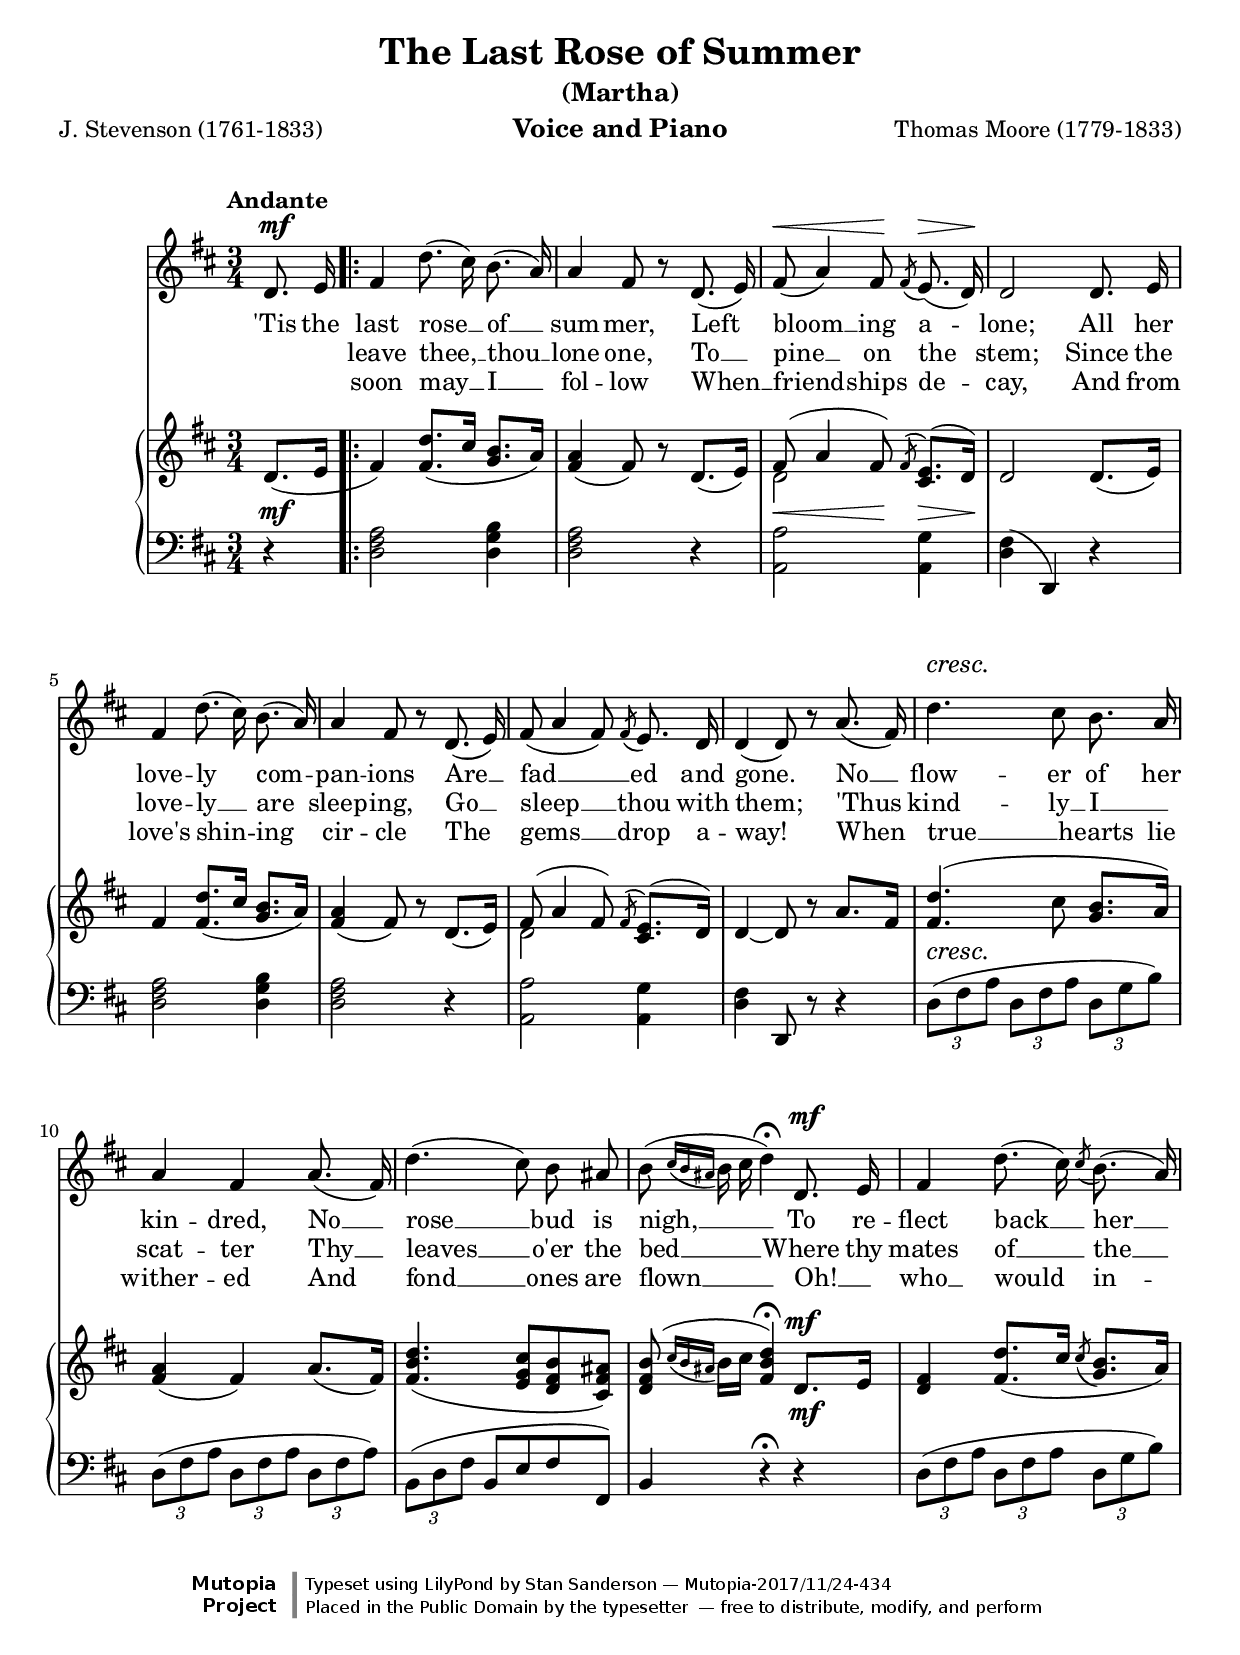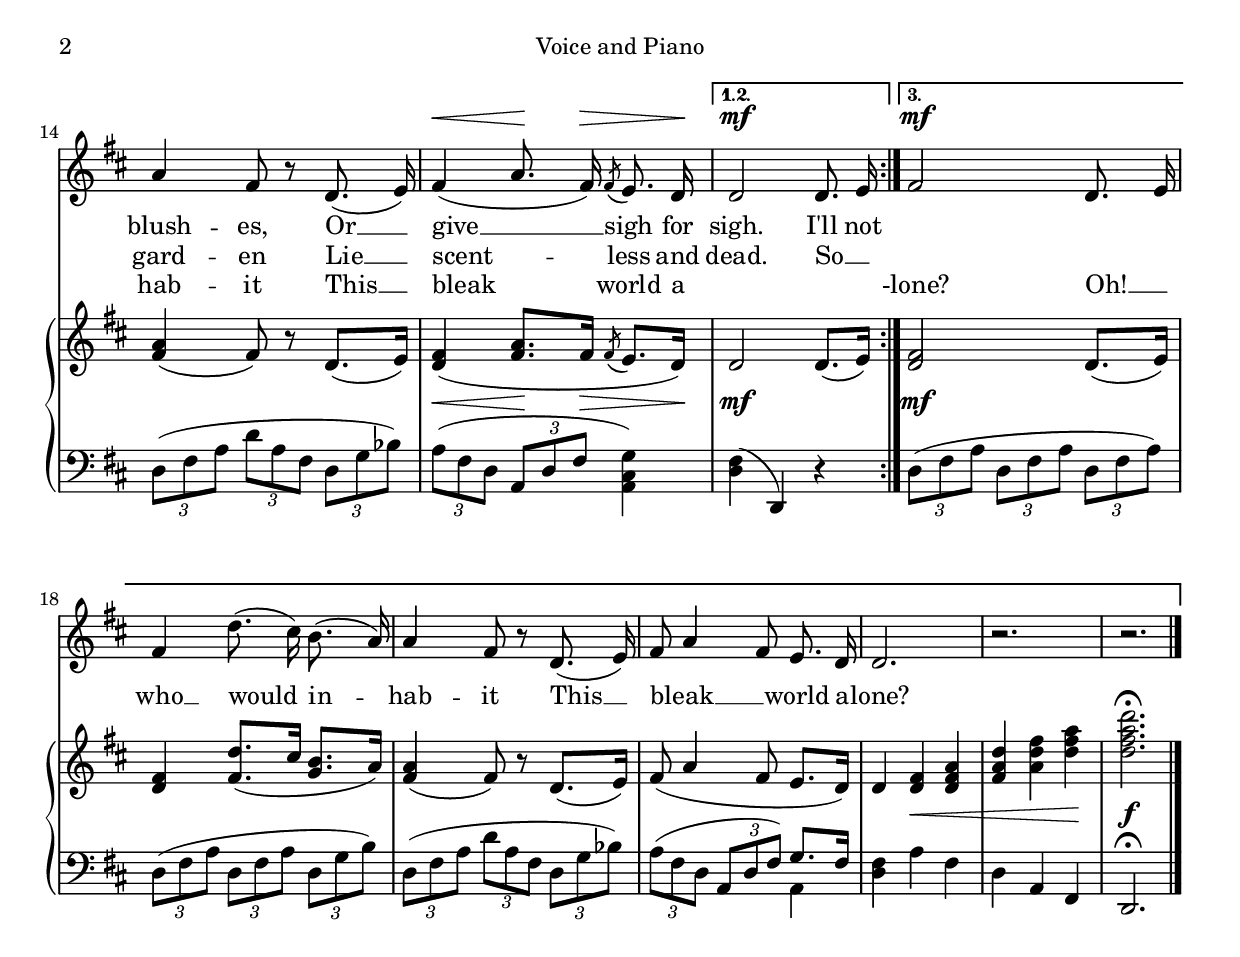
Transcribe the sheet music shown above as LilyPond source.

\include "english.ly"
\version "2.18.2"
%#(set-global-staff-size 17)

\header {
  title = "The Last Rose of Summer"
  subtitle ="(Martha)"
  composer = "Thomas Moore (1779-1833)"
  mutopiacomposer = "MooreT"
  poet = "J. Stevenson (1761-1833)"
  instrument = "Voice and Piano"
  opus = ""
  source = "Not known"
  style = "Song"
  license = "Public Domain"
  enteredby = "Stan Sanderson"
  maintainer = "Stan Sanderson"
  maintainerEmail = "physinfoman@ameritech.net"
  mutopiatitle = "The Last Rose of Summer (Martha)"
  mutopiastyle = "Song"

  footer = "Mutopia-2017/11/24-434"
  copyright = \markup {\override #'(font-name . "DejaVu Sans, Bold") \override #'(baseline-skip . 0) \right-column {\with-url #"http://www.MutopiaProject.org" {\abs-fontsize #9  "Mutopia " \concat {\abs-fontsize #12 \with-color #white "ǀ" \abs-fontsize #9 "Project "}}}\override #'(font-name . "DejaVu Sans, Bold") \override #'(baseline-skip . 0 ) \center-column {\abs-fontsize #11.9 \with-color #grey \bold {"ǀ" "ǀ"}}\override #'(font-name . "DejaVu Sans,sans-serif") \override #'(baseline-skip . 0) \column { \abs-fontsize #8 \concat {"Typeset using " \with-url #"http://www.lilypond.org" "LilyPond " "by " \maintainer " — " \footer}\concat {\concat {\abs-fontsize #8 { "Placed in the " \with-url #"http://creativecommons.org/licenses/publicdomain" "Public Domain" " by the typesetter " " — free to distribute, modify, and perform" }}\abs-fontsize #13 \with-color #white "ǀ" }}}
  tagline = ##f
}

\paper {
  top-margin = 8\mm
  top-markup-spacing.basic-distance = #6
  markup-system-spacing #'padding = #5
  markup-markup-spacing #'padding = #1.2
  last-bottom-spacing.basic-distance = #12
  top-system-spacing.basic-distance = #12
  bottom-margin = 10\mm
}

% Added during update to 2.18
dynamics = {
  \override DynamicTextSpanner.style = #'none
  \partial 4 s4\mf | s2. |  s2. | s8\< s4 s8\! s8.\> s16\! | s2. |
  s2. | s2. | s2. | s2. | \once\crescTextCresc s4\< s4 s4\! |
  s2. | s2. | s2 s8\mf s8 | s2.
  s2. | s4\< s8.\! s16\> s8. s16\! | s2\mf s4 | s2\mf s4 |
}
% piano dynamics are similar but with a trailing crescendo
dynamicsp = {
  \dynamics
  s2.*3 | s4 s4\< s4 | s2 s4\! | s2.\f
}

melody = \relative c' {
	\key d\major \time 3/4
	\partial 4 d8. e16
%% 1-3
	\repeat volta 3 {fs4 d'8.( cs16) b8.( a16) | a4 fs8 r d8.( e16) |
		fs8( a4) fs8 \acciaccatura fs8 e8.( d16) |
%% 4-6
	d2 d8. e16 | fs4 d'8.( cs16) b8.( a16) | a4 fs8 r d8.( e16) |
%% 7-9
	fs8( a4 fs8) \acciaccatura fs8 e8. d16 | d4( d8) r a'8.( fs16) |
		d'4. cs8 b8. a16 |
%%% 10-12
	a4 fs a8.( fs16) | d'4.( cs8) b as |
		b( \acciaccatura {cs16[ b as]} b16 cs d4)\fermata d,8. e16 |
%%% 13-15
	fs4 d'8.( cs16) \acciaccatura cs8 b8.( a16) | a4 fs8 r d8.( e16) |
		fs4( a8. fs16) \acciaccatura fs8 e8. d16 |}

	\alternative { { d2 d8. e16 } {fs2 d8. e16 | fs4 d'8.( cs16) b8.( a16) |
	a4 fs8 r d8.( e16) | fs8\melisma a4 fs8\melismaEnd e8. d16 | d2. | r2. | r }} \bar "|."

}

textA = \lyricmode {
	_'Tis the last rose __ of __ sum -- mer, Left bloom __ ing a -- lone;
	All her love -- ly com -- pan -- ions
	Are __ fad __ ed and gone.__
	No __ flow -- er of her kin -- dred,
	No __ rose __ bud is nigh, __
	To re -- flect back __ her __ blush -- es,
	Or __ give __ sigh for sigh. I'll not
}

textB = \lyricmode {
	_ _ leave thee, __ thou __ lone one,
	To __ pine __ on the stem;
	Since the love -- ly __ are sleep -- ing,
	Go __ sleep __ thou with them;
	'Thus kind -- ly __ I __ _ scat -- ter
	Thy __ leaves __ o'er the bed __
	Where thy mates of __ the __ gard -- en
	Lie __ scent -- less and dead. So __ _
}

textC = \lyricmode {
	_ _ soon may __ I __ fol -- low
	When __ friend -- ships de -- cay,
	And from love's shin -- ing cir -- cle
	The gems __ drop a -- way!
	When true __ _ hearts lie wither -- ed
	And fond __ ones are flown __
	Oh! __ _ who __ would in -- hab -- it
	This __ bleak world a \repeat unfold 3 { \skip 1 } -lone?
	Oh! __ _ who __ would in -- hab -- it
	This __ bleak __ world a -- lone?
}

upper = \relative c' {
	\key d\major \time 3/4
	d8.( e16
%% 1-3
	fs4) <fs d'>8.( cs'16 <g b>8. a16) | <fs a>4( fs8) r d8.( e16) |
		<<{fs8( a4 fs8) \acciaccatura fs8 <e cs>8. ( d16) }\\{d2 s4}>> |
%% 4-6
	d2 d8.( e16) | fs4 <fs d'>8.( cs'16 <g b>8. a16) | <fs a>4( fs8) r d8.( e16) |
%% 7-9
	<<{fs8( a4 fs8) \acciaccatura fs8 <e cs>8. ( d16) }\\{d2 s4}>> |
		d4 ~ d8 r a'8. fs16 | <fs d'>4.( cs'8 <g b>8. a16) |
%% 10-12
	<a fs>4( fs) a8.( fs16) | <fs b d>4.( <e g cs>8[ <d fs b> <cs fs as>)] |
		<d fs b>( \acciaccatura {cs'16[ b as]} b16 cs <d b fs>4)\fermata d,8.^\mf e16 |
%% 13-15
	<d fs>4 <fs d'>8.( cs'16 \acciaccatura cs8 <b g>8. a16) | <a fs>4( fs8) r d8.( e16) |
		<d fs>4( <fs a>8. fs16 \acciaccatura fs8 e8. d16) |
%% 16-18
	d2 d8.( e16) | <d fs>2 d8.( e16) | <d fs>4 <fs d'>8.( cs'16 <g b>8. a16) |
%% 19-21
	<fs a>4( fs8) r d8.( e16) | fs8( a4 fs8 e8. d16) | d4 <d fs> <d fs a> |
%% 22-23
	<fs a d>4 <a d fs> <d fs a> | <d fs a d>2.\fermata


}


lower = \relative c {
	\key d\major \time 3/4
	r4
%% 1-3
	<d fs a>2 <d g b>4 | <d fs a>2 r4 | <<{s8 s s8 s8. s16}\\{<a a'>2 <a g'>4}>> |
%% 4-6
	<d fs>4( d,) r | <d' fs a>2 <d g b>4 | <d fs a>2 r4 |
%% 7-9
	<a a'>2 <a g'>4 | <d fs>4 d,8 r r4 |
		\tupletSpan 4
		\tuplet 3/2 {d'8[( fs a] d,[ fs a] d,[ g b])}
%% 10-12
	\tuplet 3/2 {d,8[( fs a] d,[ fs a] d,[ fs a])}
	\tuplet 3/2 {b,8[( d fs]} b,8 e fs fs,) | b4 r\fermata r |
%% 13-15
	\tuplet 3/2 {d8[( fs a] d,[ fs a] d,[ g b])} | \tuplet 3/2 {d,8[( fs a] d[ a fs] d[ g bf])} |
		\tuplet 3/2 {a8[( fs d] a[ d fs]} <g cs, a>4) |
%% 16-18
	<fs d>4( d,) r | \tuplet 3/2 {d'8[( fs a] d,[ fs a] d,[ fs a])} |
		\tuplet 3/2 {d,8[( fs a] d,[ fs a] d,[ g b])} |
%% 19-21
	 \tuplet 3/2 {d,8[( fs a] d[ a fs] d[ g bf])} |
	 	\tuplet 3/2 {a8[( fs d] a[ d fs])} <<{g8. fs16}\\{a,4}>> |
	 		<d fs>4 a' fs |
%% 22-23
	 d a fs\! | d2.\fermata
}

\score {
  <<
    \new Staff = "melodystaff" \with {
      midiInstrument = #"choir aahs"
    } <<
      \tempo "Andante"
      \new Dynamics \with {
        alignAboveContext = "melodystaff"
      } { \dynamics }
      \new Voice = "mel" {
        \autoBeamOff
        \melody
      }
      \new Lyrics { \lyricsto "mel" { \textA } }
      \new Lyrics { \lyricsto "mel" { \textB } }
      \new Lyrics { \lyricsto "mel" { \textC } }
	>>
    \new PianoStaff <<
	  \new Staff = "upper" \upper
      \new Dynamics \dynamicsp
	  \new Staff = "lower" <<
        \clef bass
        \lower
	  >>
    >>
  >>
  \layout { }
  \midi {
    \tempo 4 = 60
  }
}
